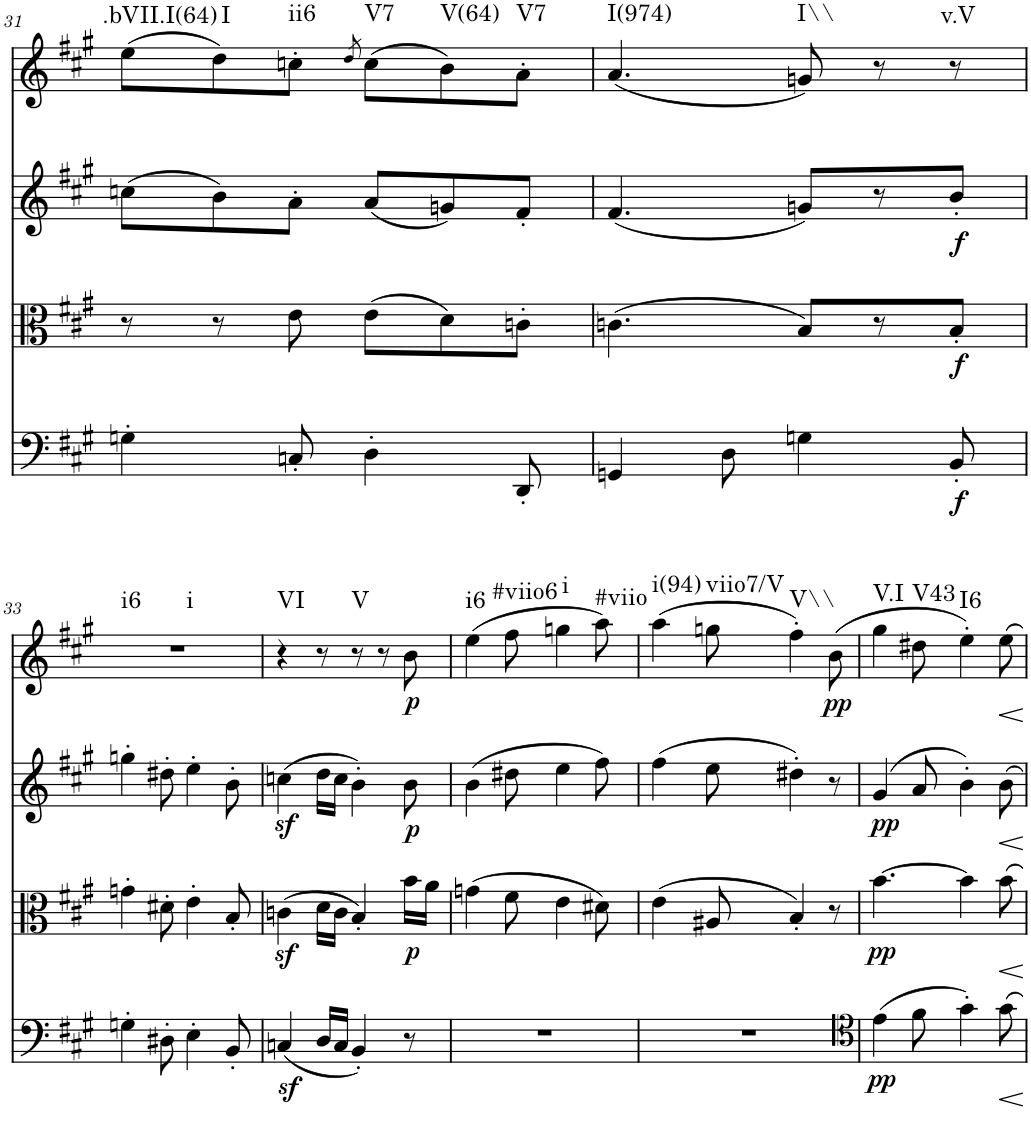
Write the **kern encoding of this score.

**kern	**dynam	**kern	**dynam	**kern	**dynam	**kern	**dynam	**harte
*part4	*part4	*part3	*part3	*part2	*part2	*part1	*part1	*part1
*staff4	*staff4	*staff3	*staff3	*staff2	*staff2	*staff1	*staff1	*
*I"Violoncello	*	*I"Viola	*	*I"Violin 2	*	*I"Violin 1	*	*
*I'Vc	*	*I'Vla	*	*I'Vln	*	*I'Vln	*	*
!!LO:PB:g=z
*clefF4	*	*clefC3	*	*clefG2	*	*clefG2	*	*
*k[f#c#g#]	*	*k[f#c#g#]	*	*k[f#c#g#]	*	*k[f#c#g#]	*	*
*A:	*	*A:	*	*A:	*	*A:	*	*
*M6/8	*	*M6/8	*	*M6/8	*	*M6/8	*	*
=31	=31	=31	=31	=31	=31	=31	=31	=31
!	!	!	!	!	!	!	!	!LO:H:kt=.bVII.I(64)
4Gn'\	.	8r	.	(8ccn\L	.	(8ee\L	.	N
!	!	!	!	!	!	!	!	!LO:H:kt=I
.	.	8r	.	8b\)	.	8dd\)	.	N
!	!	!	!	!	!	!	!	!LO:H:kt=ii6
8Cn'/	.	8e\	.	8a'\J	.	8ccn'\J	.	N
.	.	.	.	.	.	8qdd/	.	.
!	!	!	!	!	!	!	!	!LO:H:kt=V7
4D'\	.	(8e\L	.	(8a/L	.	(8cc\L	.	N
!	!	!	!	!	!	!	!	!LO:H:kt=V(64)
.	.	8d\)	.	8gn/)	.	8b\)	.	N
!	!	!	!	!	!	!	!	!LO:H:kt=V7
8DD'/	.	8cn'\J	.	8f#'/J	.	8a'\J	.	N
=32	=32	=32	=32	=32	=32	=32	=32	=32
!	!	!	!	!	!	!	!	!LO:H:kt=I(974)
4GGn/	.	(4.cn\	.	(4.f#/	.	(4.a/	.	N
8D\	.	.	.	.	.	.	.	.
!	!	!	!	!	!	!	!	!LO:H:kt=I\\
4Gn\	.	8B/L)	.	8gn/L)	.	8gn/)	.	N
.	.	8r	.	8r	.	8r	.	.
!	!LO:DY:b	!	!LO:DY:b	!	!LO:DY:b	!	!	!LO:H:kt=v.V
8BB'/	f	8B'/J	f	8b'/J	f	8r	.	N
!!LO:LB:g=z
=33	=33	=33	=33	=33	=33	=33	=33	=33
!	!	!	!	!	!	!	!	!LO:H:n=1:kt=i6
!	!	!	!	!	!	!	!	!LO:H:n=2:kt=i
4Gn'\	.	4gn'\	.	4ggn'\	.	2.r	.	N N
8D#X'\	.	8d#X'\	.	8dd#X'\	.	.	.	.
4E'\	.	4e'\	.	4ee'\	.	.	.	.
8BB'/	.	8B'/	.	8b'\	.	.	.	.
=34	=34	=34	=34	=34	=34	=34	=34	=34
!	!	!	!	!	!	!	!	!LO:H:kt=VI
(4Cnz</	.	(4cnz<\	.	(4ccnz<\	.	4r	.	N
16D/LL	.	16d\LL	.	16dd\LL	.	8r	.	.
16C/JJ	.	16c\JJ	.	16cc\JJ	.	.	.	.
!	!	!	!	!	!	!	!	!LO:H:kt=V
4BB'/)	.	4B'/)	.	4b'\)	.	8r	.	N
.	.	.	.	.	.	8r	.	.
!	!	!	!LO:DY:b	!	!LO:DY:b	!	!LO:DY:b	!
8r	.	16b\LL	p	8b\	p	8b\	p	.
.	.	16a\JJ	.	.	.	.	.	.
=35	=35	=35	=35	=35	=35	=35	=35	=35
!	!	!	!	!	!	!	!	!LO:H:kt=i6
2.r	.	(4gn\	.	(4b\	.	(4ee\	.	N
!	!	!	!	!	!	!	!	!LO:H:kt=#viio6
.	.	8f#\	.	8dd#X\	.	8ff#\	.	N
!	!	!	!	!	!	!	!	!LO:H:kt=i
.	.	4e\	.	4ee\	.	4ggn\	.	N
!	!	!	!	!	!	!	!	!LO:H:kt=#viio
.	.	8d#X\)	.	8ff#\)	.	8aa\)	.	N
=36	=36	=36	=36	=36	=36	=36	=36	=36
!	!	!	!	!	!	!	!	!LO:H:kt=i(94)
2.r	.	(4e\	.	(4ff#\	.	(4aa\	.	N
!	!	!	!	!	!	!	!	!LO:H:kt=viio7/V
.	.	8A#X/	.	8ee\	.	8ggn\	.	N
!	!	!	!	!	!	!	!	!LO:H:kt=V\\
.	.	4B'/)	.	4dd#X'\)	.	4ff#'\)	.	N
!	!	!	!	!	!	!	!LO:DY:b	!
.	.	8r	.	8r	.	(8b\	pp	.
=37	=37	=37	=37	=37	=37	=37	=37	=37
*clefC4	*	*	*	*	*	*	*	*
!	!LO:DY:b	!	!LO:DY:b	!	!LO:DY:b	!	!	!LO:H:kt=V.I
(4e\	pp	[4.b\	pp	(4g#/	pp	4gg#\	.	N
!	!	!	!	!	!	!	!	!LO:H:kt=V43
8f#\	.	.	.	8a/	.	8dd#X\	.	N
!	!	!	!	!	!	!	!	!LO:H:kt=I6
4g#'\)	.	4b\]	.	4b'\)	.	4ee'\)	.	N
8g#\	.	8b\	.	8b\	.	8ee\	.	.
=	=	=	=	=	=	=	=	=
*-	*-	*-	*-	*-	*-	*-	*-	*-
